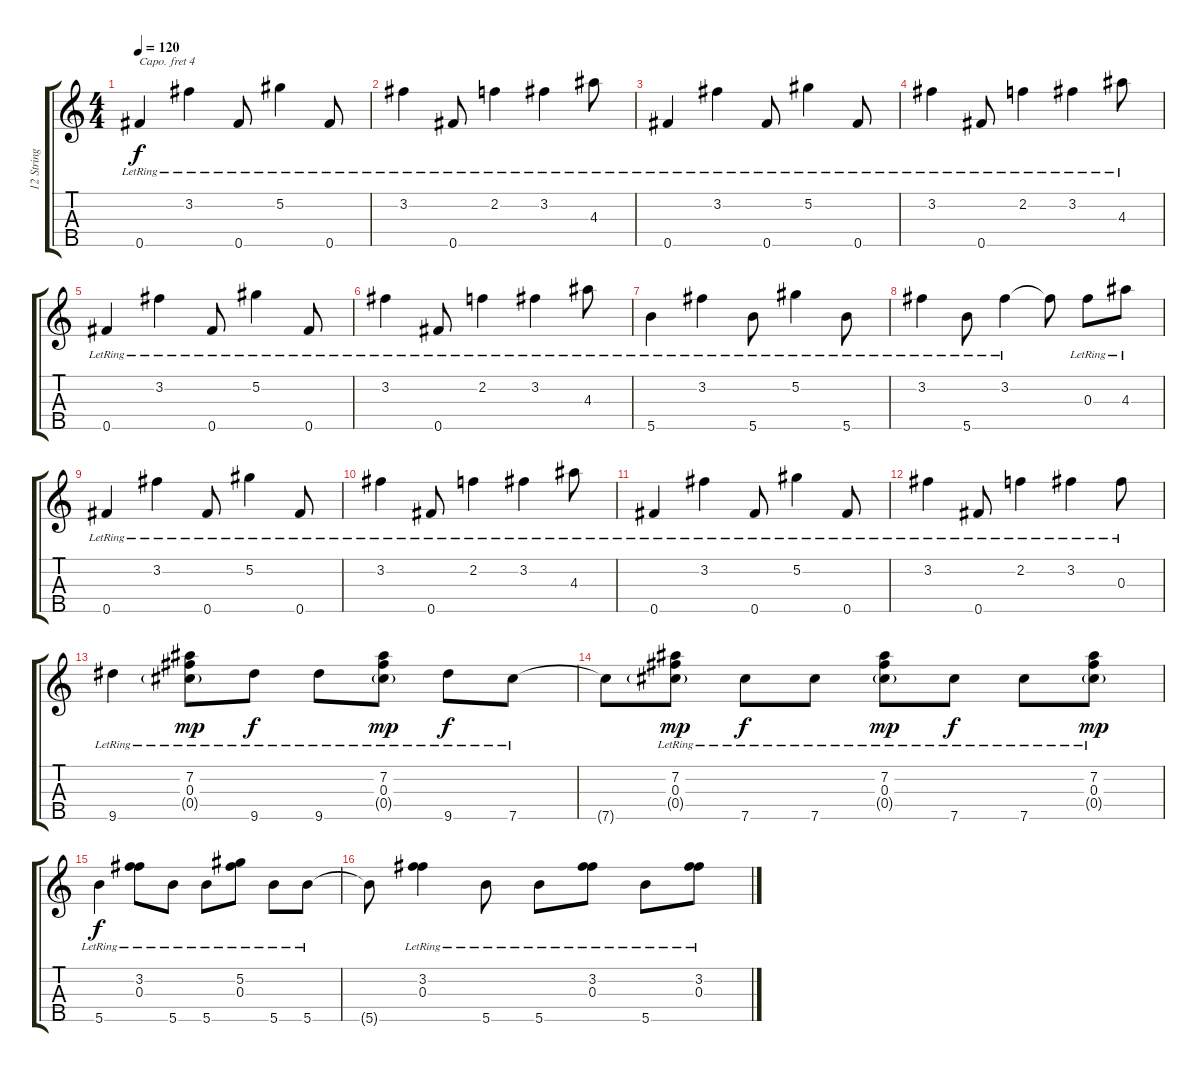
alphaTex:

\track ("12 String (upper)" "12 String ") {instrument acousticguitarsteel}
\staff {score tabs}
\capo 4
\tuning (E4 B3 D4 A3 D3) {hide}
\ts (4 4)
\tempo 120
\clef g2
\ks c
0.5{lr}.4{dy f} 3.2{lr}.4 0.5{lr}.8 5.2{lr}.4 0.5{lr}.8 |
3.2{lr}.4 0.5{lr}.8 2.2{lr}.4 3.2{lr}.4 4.3{lr}.8 |
0.5{lr}.4 3.2{lr}.4 0.5{lr}.8 5.2{lr}.4 0.5{lr}.8 |
3.2{lr}.4 0.5{lr}.8 2.2{lr}.4 3.2{lr}.4 4.3{lr}.8 |
0.5{lr}.4 3.2{lr}.4 0.5{lr}.8 5.2{lr}.4 0.5{lr}.8 |
3.2{lr}.4 0.5{lr}.8 2.2{lr}.4 3.2{lr}.4 4.3{lr}.8 |
5.5{lr}.4 3.2{lr}.4 5.5{lr}.8 5.2{lr}.4 5.5{lr}.8 |
3.2{lr}.4 5.5{lr}.8 3.2{lr}.4 3.2{t}.8 0.3{lr}.8 4.3{lr}.8 |
0.5{lr}.4 3.2{lr}.4 0.5{lr}.8 5.2{lr}.4 0.5{lr}.8 |
3.2{lr}.4 0.5{lr}.8 2.2{lr}.4 3.2{lr}.4 4.3{lr}.8 |
0.5{lr}.4 3.2{lr}.4 0.5{lr}.8 5.2{lr}.4 0.5{lr}.8 |
3.2{lr}.4 0.5{lr}.8 2.2{lr}.4 3.2{lr}.4 0.3{lr}.8 |
9.5{lr}.4 (7.2{lr} 0.3{lr} 0.4{g lr}).8{dy mp} 9.5{lr}.8{dy f} 9.5{lr}.8 (7.2{lr} 0.3{lr} 0.4{g lr}).8{dy mp} 9.5{lr}.8{dy f} 7.5{lr}.8 |
7.5{t}.8 (7.2{lr} 0.3{lr} 0.4{g lr}).8{dy mp} 7.5{lr}.8{dy f} 7.5{lr}.8 (7.2{lr} 0.3{lr} 0.4{g lr}).8{dy mp} 7.5{lr}.8{dy f} 7.5{lr}.8 (7.2{lr} 0.3{lr} 0.4{g lr}).8{dy mp} |
5.5{lr}.4{dy f} (3.2{lr} 0.3{lr}).8 5.5{lr}.8 5.5{lr}.8 (5.2{lr} 0.3{lr}).8 5.5{lr}.8 5.5{lr}.8 |
5.5{t}.8 (3.2{lr} 0.3{lr}).4 5.5{lr}.8 5.5{lr}.8 (3.2{lr} 0.3{lr}).8 5.5{lr}.8 (3.2{lr} 0.3{lr}).8
